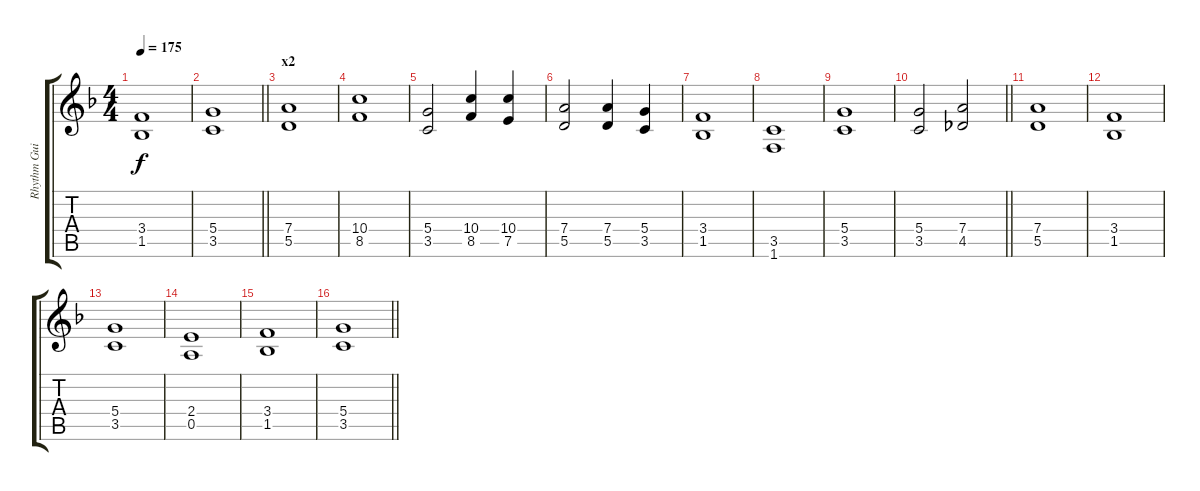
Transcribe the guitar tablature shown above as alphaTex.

\track ("Rhythm Guitar 2: Tapani Kangas" "Rhythm Gui") {instrument distortionguitar}
\staff {score tabs}
\tuning (E4 B3 G3 D3 A2 E2) {hide}
\ts (4 4)
\tempo 175
\clef g2
\ks dminor
(3.4 1.5).1{dy f} |
\barLineRight lightlight
(5.4 3.5).1 |
\section ("" "x2")
(7.4 5.5).1 |
(10.4 8.5).1 |
(5.4 3.5).2 (10.4 8.5).4 (10.4 7.5).4 |
(7.4 5.5).2 (7.4 5.5).4 (5.4 3.5).4 |
(3.4 1.5).1 |
(3.5 1.6).1 |
(5.4 3.5).1 |
\barLineRight lightlight
(5.4 3.5).2 (7.4 4.5).2 |
(7.4 5.5).1 |
(3.4 1.5).1 |
(5.4 3.5).1 |
(2.4 0.5).1 |
(3.4 1.5).1 |
\barLineRight lightlight
(5.4 3.5).1
